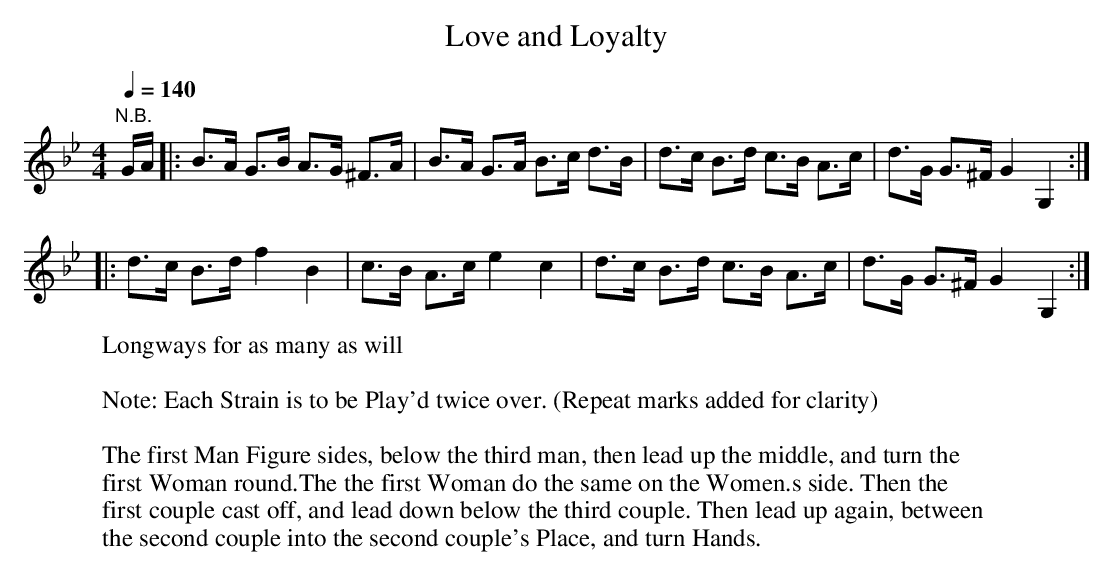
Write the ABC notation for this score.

X:1
T:Love and Loyalty
W:Longways for as many as will
M:4/4
L:1/8
Q:1/4=140
K:Gm
"N.B."G/A/|:B>A G>B A>G ^F>A|B>A G>A B>c d>B|d>c B>d c>B A>c|d>G G>^F G2 G,2:|
|:d>c B>d f2B2|c>B A>c e2c2|d>c B>d c>B A>c|d>G G>^F G2 G,2:|
W:
W:Note: Each Strain is to be Play'd twice over. (Repeat marks added for clarity)
W:
W:The first Man Figure sides, below the third man, then lead up the middle, and turn the
W:first Woman round.The the first Woman do the same on the Women.s side. Then the
W:first couple cast off, and lead down below the third couple. Then lead up again, between
W:the second couple into the second couple's Place, and turn Hands.
